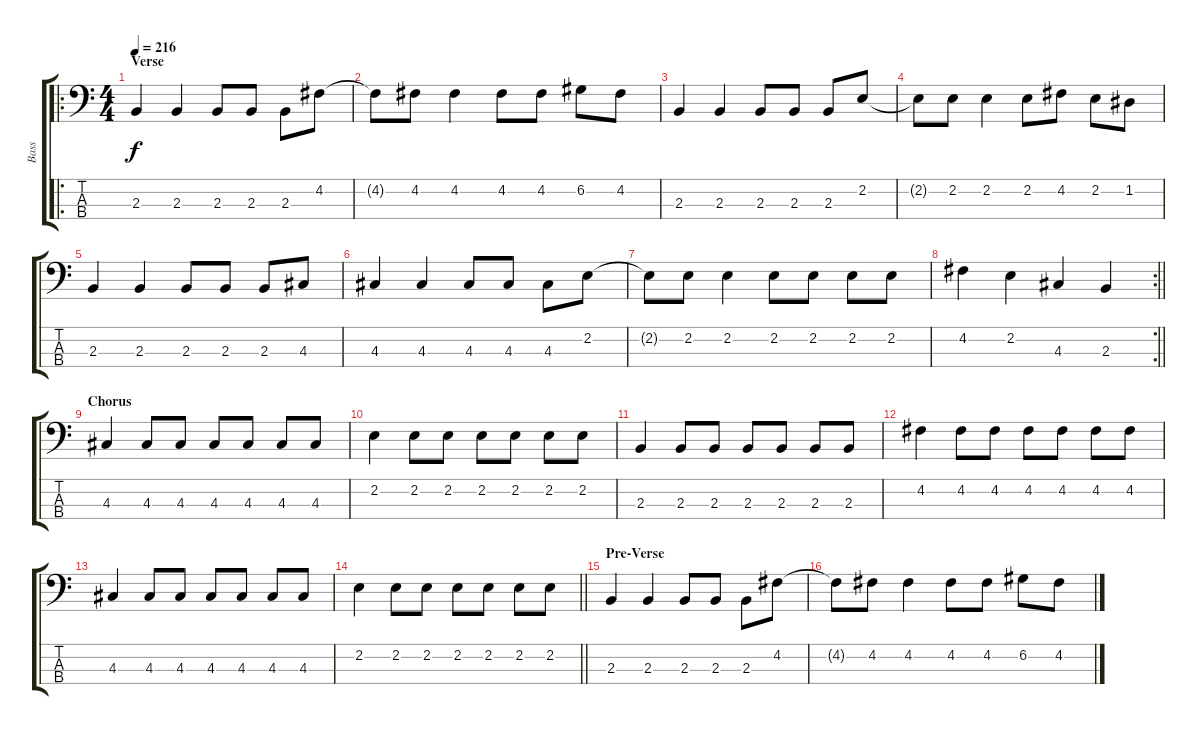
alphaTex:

\track ("Bass" "Bass") {instrument slapbass2}
\staff {score tabs}
\tuning (G2 D2 A1 E1) {hide}
\ro
\ts (4 4)
\section ("" "Verse")
\tempo 216
\clef f4
\ks c
2.3.4{dy f} 2.3.4 2.3.8 2.3.8 2.3.8 4.2.8 |
4.2{t}.8 4.2.8 4.2.4 4.2.8 4.2.8 6.2.8 4.2.8 |
2.3.4 2.3.4 2.3.8 2.3.8 2.3.8 2.2.8 |
2.2{t}.8 2.2.8 2.2.4 2.2.8 4.2.8 2.2.8 1.2.8 |
2.3.4 2.3.4 2.3.8 2.3.8 2.3.8 4.3.8 |
4.3.4 4.3.4 4.3.8 4.3.8 4.3.8 2.2.8 |
2.2{t}.8 2.2.8 2.2.4 2.2.8 2.2.8 2.2.8 2.2.8 |
\rc 2
\barLineRight lightlight
4.2.4 2.2.4 4.3.4 2.3.4 |
\section ("" "Chorus")
4.3.4 4.3.8 4.3.8 4.3.8 4.3.8 4.3.8 4.3.8 |
2.2.4 2.2.8 2.2.8 2.2.8 2.2.8 2.2.8 2.2.8 |
2.3.4 2.3.8 2.3.8 2.3.8 2.3.8 2.3.8 2.3.8 |
4.2.4 4.2.8 4.2.8 4.2.8 4.2.8 4.2.8 4.2.8 |
4.3.4 4.3.8 4.3.8 4.3.8 4.3.8 4.3.8 4.3.8 |
\barLineRight lightlight
2.2.4 2.2.8 2.2.8 2.2.8 2.2.8 2.2.8 2.2.8 |
\section ("" "Pre-Verse")
2.3.4 2.3.4 2.3.8 2.3.8 2.3.8 4.2.8 |
4.2{t}.8 4.2.8 4.2.4 4.2.8 4.2.8 6.2.8 4.2.8
